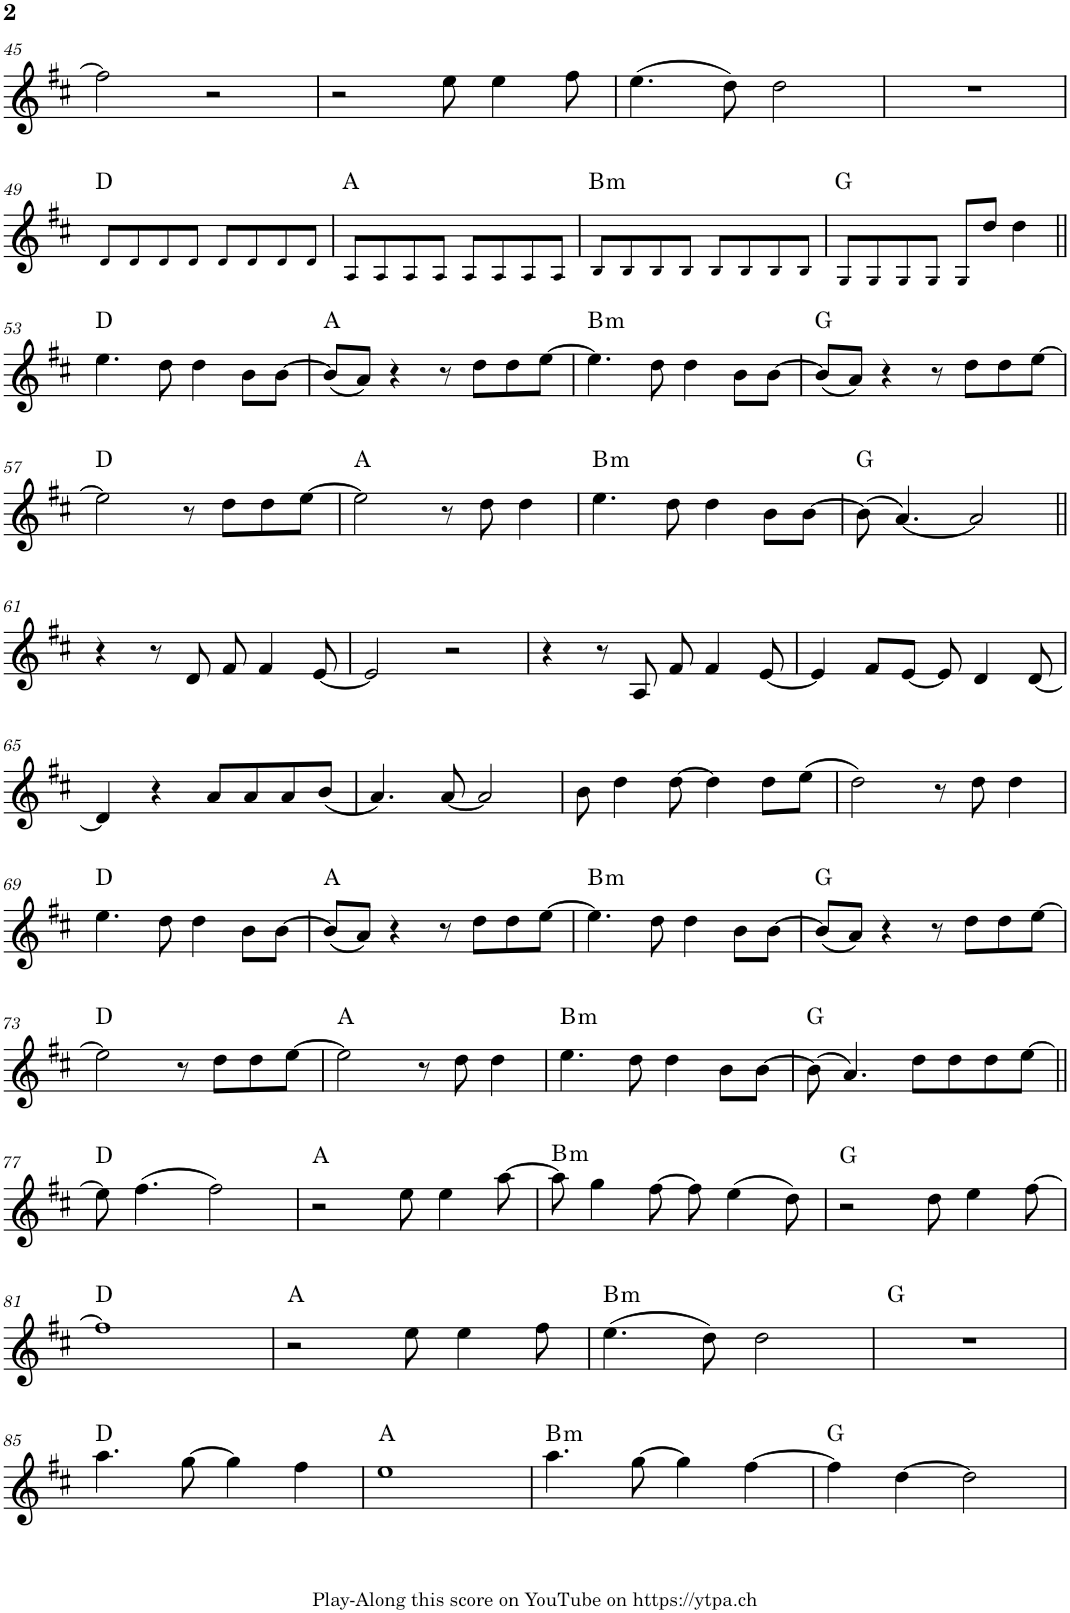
**kern	**harte
*part1	*part1
*staff1	*
*I"Piano	*
*I'Pno.	*
!!LO:PB:g=z
*clefG2	*
*k[f#c#]	*
*M4/4	*
=45	=45
2ff#\]	.
2r	.
=46	=46
2r	.
8ee\	.
4ee\	.
8ff#\	.
=47	=47
(4.ee\	.
8dd\)	.
2dd\	.
=48	=48
1r	.
!!LO:LB:g=z
=49	=49
!	!LO:H:kt=N.C.
8d!/L	N
8d!/	.
8d!/	.
8d!/J	.
8d!/L	.
8d!/	.
8d!/	.
8d!/J	.
=50	=50
!	!LO:H:kt=N.C.
8A!/L	N
8A!/	.
8A!/	.
8A!/J	.
8A!/L	.
8A!/	.
8A!/	.
8A!/J	.
=51	=51
!	!LO:H:kt=m
8B!/L	B:min
8B!/	.
8B!/	.
8B!/J	.
8B!/L	.
8B!/	.
8B!/	.
8B!/J	.
=52	=52
!	!LO:H:kt=N.C.
8G!/L	N
8G!/	.
8G!/	.
8G!/J	.
8G!/L	.
8dd/J	.
4dd\	.
!!LO:LB:g=z
=53||	=53||
!	!LO:H:kt=N.C.
4.ee\	N
8dd\	.
4dd\	.
8b\L	.
[8b\J	.
=54	=54
!	!LO:H:kt=N.C.
(8b/L]	N
8a/J)	.
4r	.
8r	.
8dd\L	.
8dd\	.
[8ee\J	.
=55	=55
!	!LO:H:kt=m
4.ee\]	B:min
8dd\	.
4dd\	.
8b\L	.
[8b\J	.
=56	=56
!	!LO:H:kt=N.C.
(8b/L]	N
8a/J)	.
4r	.
8r	.
8dd\L	.
8dd\	.
[8ee\J	.
!!LO:LB:g=z
=57	=57
!	!LO:H:kt=N.C.
2ee\]	N
8r	.
8dd\L	.
8dd\	.
[8ee\J	.
=58	=58
!	!LO:H:kt=N.C.
2ee\]	N
8r	.
8dd\	.
4dd\	.
=59	=59
!	!LO:H:kt=m
4.ee\	B:min
8dd\	.
4dd\	.
8b\L	.
[8b\J	.
=60	=60
!	!LO:H:kt=N.C.
(8b\]	N
[4.a/)	.
2a/]	.
!!LO:LB:g=z
=61||	=61||
4r	.
8r	.
8d/	.
8f#/	.
4f#/	.
[8e/	.
=62	=62
2e/]	.
2r	.
=63	=63
4r	.
8r	.
8A/	.
8f#/	.
4f#/	.
[8e/	.
=64	=64
4e/]	.
8f#/L	.
[8e/J	.
8e/]	.
4d/	.
[8d/	.
!!LO:LB:g=z
=65	=65
4d/]	.
4r	.
8a/L	.
8a/	.
8a/	.
(8b/J	.
=66	=66
4.a/)	.
[8a/	.
2a/]	.
=67	=67
8b\	.
4dd\	.
[8dd\	.
4dd\]	.
8dd\L	.
(8ee\J	.
=68	=68
2dd\)	.
8r	.
8dd\	.
4dd\	.
!!LO:LB:g=z
=69	=69
!	!LO:H:kt=N.C.
4.ee\	N
8dd\	.
4dd\	.
8b\L	.
[8b\J	.
=70	=70
!	!LO:H:kt=N.C.
(8b/L]	N
8a/J)	.
4r	.
8r	.
8dd\L	.
8dd\	.
[8ee\J	.
=71	=71
!	!LO:H:kt=m
4.ee\]	B:min
8dd\	.
4dd\	.
8b\L	.
[8b\J	.
=72	=72
!	!LO:H:kt=N.C.
(8b/L]	N
8a/J)	.
4r	.
8r	.
8dd\L	.
8dd\	.
[8ee\J	.
!!LO:LB:g=z
=73	=73
!	!LO:H:kt=N.C.
2ee\]	N
8r	.
8dd\L	.
8dd\	.
[8ee\J	.
=74	=74
!	!LO:H:kt=N.C.
2ee\]	N
8r	.
8dd\	.
4dd\	.
=75	=75
!	!LO:H:kt=m
4.ee\	B:min
8dd\	.
4dd\	.
8b\L	.
[8b\J	.
=76	=76
!	!LO:H:kt=N.C.
(8b\]	N
4.a/)	.
8dd\L	.
8dd\	.
8dd\	.
[8ee\J	.
!!LO:LB:g=z
=77||	=77||
!	!LO:H:kt=N.C.
8ee\]	N
(4.ff#\	.
2ff#\)	.
=78	=78
!	!LO:H:kt=N.C.
2r	N
8ee\	.
4ee\	.
[8aa\	.
=79	=79
!	!LO:H:kt=m
8aa\]	B:min
4gg\	.
[8ff#\	.
8ff#\]	.
(4ee\	.
8dd\)	.
=80	=80
!	!LO:H:kt=N.C.
2r	N
8dd\	.
4ee\	.
[8ff#\	.
!!LO:LB:g=z
=81	=81
!	!LO:H:kt=N.C.
1ff#]	N
=82	=82
!	!LO:H:kt=N.C.
2r	N
8ee\	.
4ee\	.
8ff#\	.
=83	=83
!	!LO:H:kt=m
(4.ee\	B:min
8dd\)	.
2dd\	.
=84	=84
!	!LO:H:kt=N.C.
1r	N
!!LO:LB:g=z
=85	=85
!	!LO:H:kt=N.C.
4.aa\	N
[8gg\	.
4gg\]	.
4ff#\	.
=86	=86
!	!LO:H:kt=N.C.
1ee	N
=87	=87
!	!LO:H:kt=m
4.aa\	B:min
[8gg\	.
4gg\]	.
[4ff#\	.
=88	=88
!	!LO:H:kt=N.C.
4ff#\]	N
[4dd\	.
2dd\]	.
=	=
*-	*-
